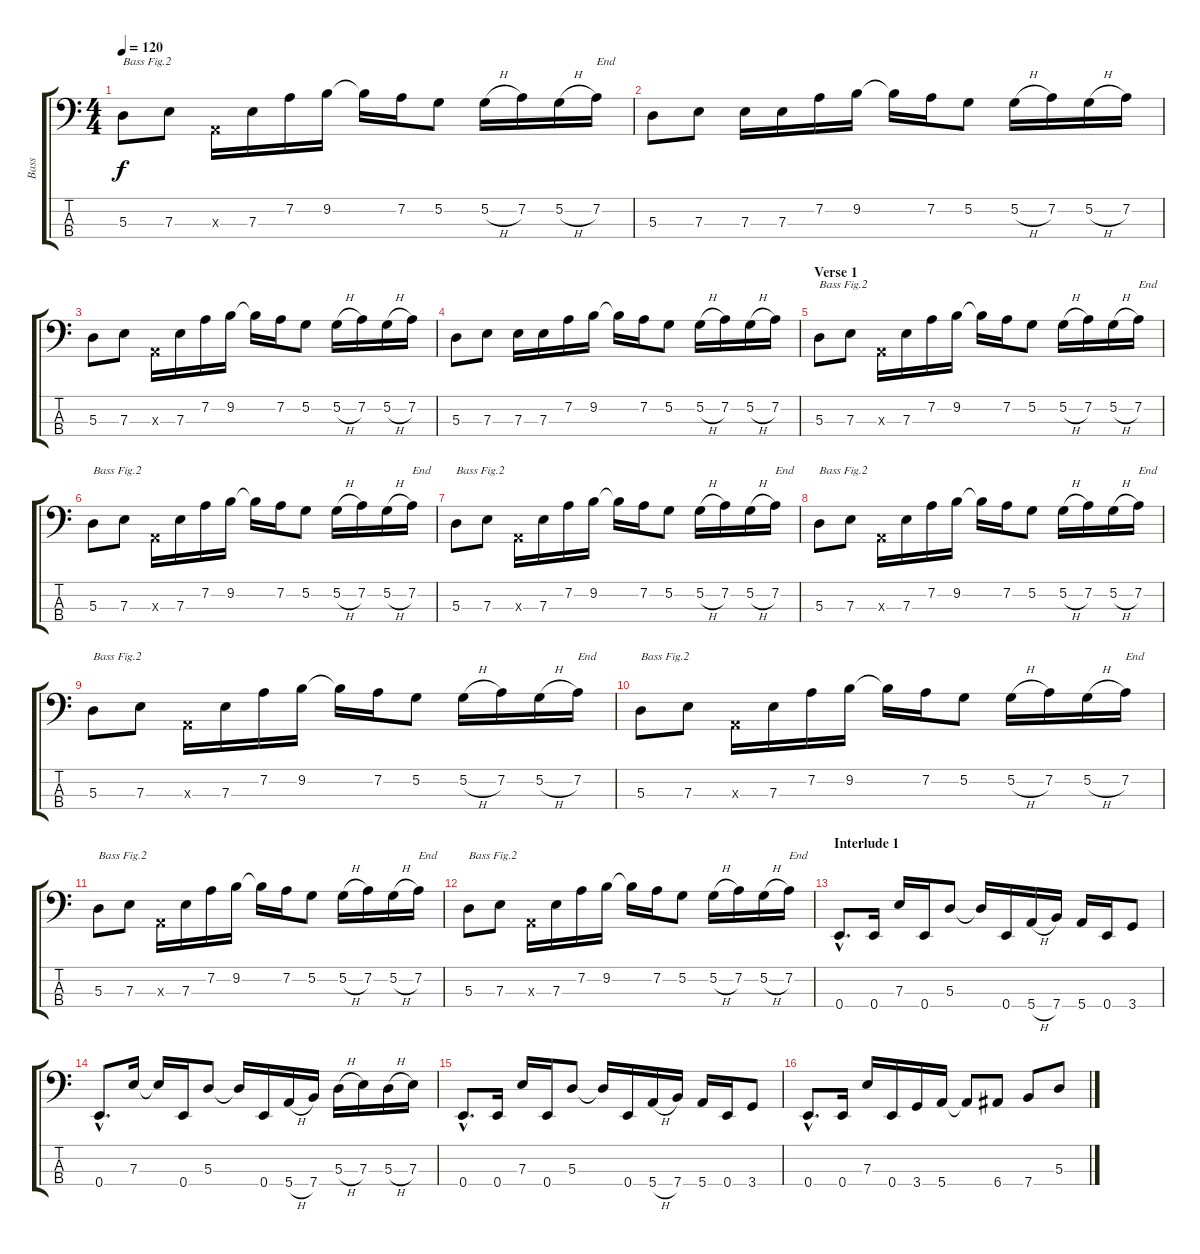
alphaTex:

\track ("Bass" "Bass") {instrument electricbassfinger}
\staff {score tabs}
\tuning (G2 D2 A1 E1) {hide}
\ts (4 4)
\tempo 120
\clef f4
\ks c
5.3.8{txt "Bass Fig.2" dy f instrument electricbassfinger} 7.3.8 0.3{x}.16 7.3.16 7.2.16 9.2.16 9.2{t}.16 7.2.16 5.2.8 5.2{h}.16 7.2.16 5.2{h}.16 7.2.16{txt "End"} |
5.3.8 7.3.8 7.3.16 7.3.16 7.2.16 9.2.16 9.2{t}.16 7.2.16 5.2.8 5.2{h}.16 7.2.16 5.2{h}.16 7.2.16 |
5.3.8 7.3.8 0.3{x}.16 7.3.16 7.2.16 9.2.16 9.2{t}.16 7.2.16 5.2.8 5.2{h}.16 7.2.16 5.2{h}.16 7.2.16 |
5.3.8 7.3.8 7.3.16 7.3.16 7.2.16 9.2.16 9.2{t}.16 7.2.16 5.2.8 5.2{h}.16 7.2.16 5.2{h}.16 7.2.16 |
\section ("" "Verse 1")
5.3.8{txt "Bass Fig.2"} 7.3.8 0.3{x}.16 7.3.16 7.2.16 9.2.16 9.2{t}.16 7.2.16 5.2.8 5.2{h}.16 7.2.16 5.2{h}.16 7.2.16{txt "End"} |
5.3.8{txt "Bass Fig.2"} 7.3.8 0.3{x}.16 7.3.16 7.2.16 9.2.16 9.2{t}.16 7.2.16 5.2.8 5.2{h}.16 7.2.16 5.2{h}.16 7.2.16{txt "End"} |
5.3.8{txt "Bass Fig.2"} 7.3.8 0.3{x}.16 7.3.16 7.2.16 9.2.16 9.2{t}.16 7.2.16 5.2.8 5.2{h}.16 7.2.16 5.2{h}.16 7.2.16{txt "End"} |
5.3.8{txt "Bass Fig.2"} 7.3.8 0.3{x}.16 7.3.16 7.2.16 9.2.16 9.2{t}.16 7.2.16 5.2.8 5.2{h}.16 7.2.16 5.2{h}.16 7.2.16{txt "End"} |
5.3.8{txt "Bass Fig.2"} 7.3.8 0.3{x}.16 7.3.16 7.2.16 9.2.16 9.2{t}.16 7.2.16 5.2.8 5.2{h}.16 7.2.16 5.2{h}.16 7.2.16{txt "End"} |
5.3.8{txt "Bass Fig.2"} 7.3.8 0.3{x}.16 7.3.16 7.2.16 9.2.16 9.2{t}.16 7.2.16 5.2.8 5.2{h}.16 7.2.16 5.2{h}.16 7.2.16{txt "End"} |
5.3.8{txt "Bass Fig.2"} 7.3.8 0.3{x}.16 7.3.16 7.2.16 9.2.16 9.2{t}.16 7.2.16 5.2.8 5.2{h}.16 7.2.16 5.2{h}.16 7.2.16{txt "End"} |
5.3.8{txt "Bass Fig.2"} 7.3.8 0.3{x}.16 7.3.16 7.2.16 9.2.16 9.2{t}.16 7.2.16 5.2.8 5.2{h}.16 7.2.16 5.2{h}.16 7.2.16{txt "End"} |
\section ("" "Interlude 1")
0.4{hac}.8{d} 0.4.16 7.3.16 0.4.16 5.3.8 5.3{t}.16 0.4.16 5.4{h}.16 7.4.16 5.4.16 0.4.16 3.4.8 |
0.4{hac}.8{d} 7.3.16 7.3{t}.16 0.4.16 5.3.8 5.3{t}.16 0.4.16 5.4{h}.16 7.4.16 5.3{h}.16 7.3.16 5.3{h}.16 7.3.16 |
0.4{hac}.8{d} 0.4.16 7.3.16 0.4.16 5.3.8 5.3{t}.16 0.4.16 5.4{h}.16 7.4.16 5.4.16 0.4.16 3.4.8 |
0.4{hac}.8{d} 0.4.16 7.3.16 0.4.16 3.4.16 5.4.16 5.4{t}.8 6.4.8 7.4.8 5.3.8
